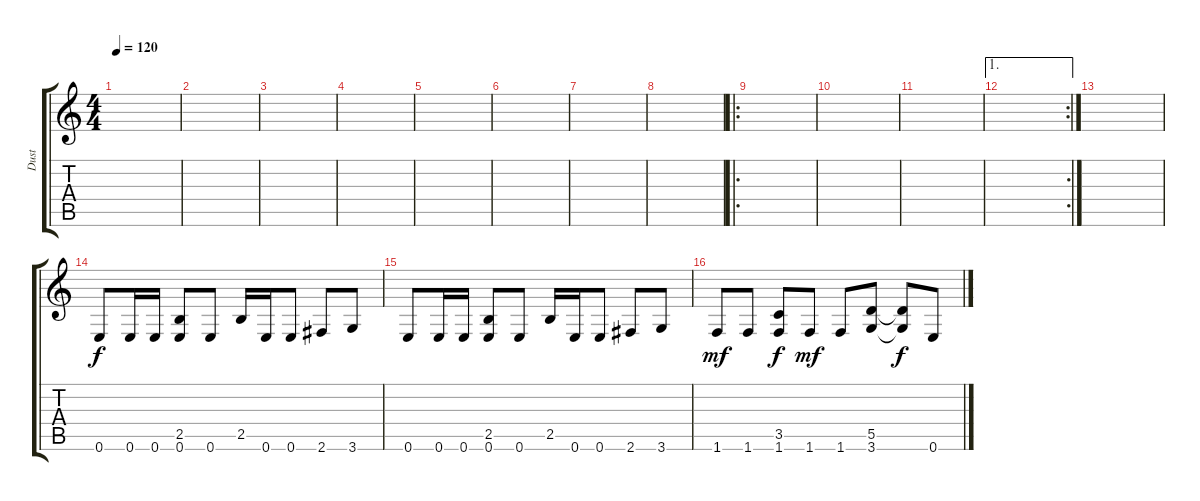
\track ("Dust" "Dust") {instrument distortionguitar}
\staff {score tabs}
\tuning (E4 B3 G3 D3 A2 E2) {hide}
\ts (4 4)
\tempo 120
\clef g2
\ks c
|
|
|
|
|
|
|
|
\ro
|
|
|
\ae 1
\rc 2
|
|
0.6.8 0.6.16 0.6.16 (2.5 0.6).8 0.6.8 2.5.16 0.6.16 0.6.8 2.6.8 3.6.8 |
0.6.8 0.6.16 0.6.16 (2.5 0.6).8 0.6.8 2.5.16 0.6.16 0.6.8 2.6.8 3.6.8 |
1.6.8{dy mf} 1.6.8 (3.5 1.6).8{dy f} 1.6.8{dy mf} 1.6.8 (5.5 3.6).8 (5.5{t} 3.6{t}).8{dy f} 0.6.8
